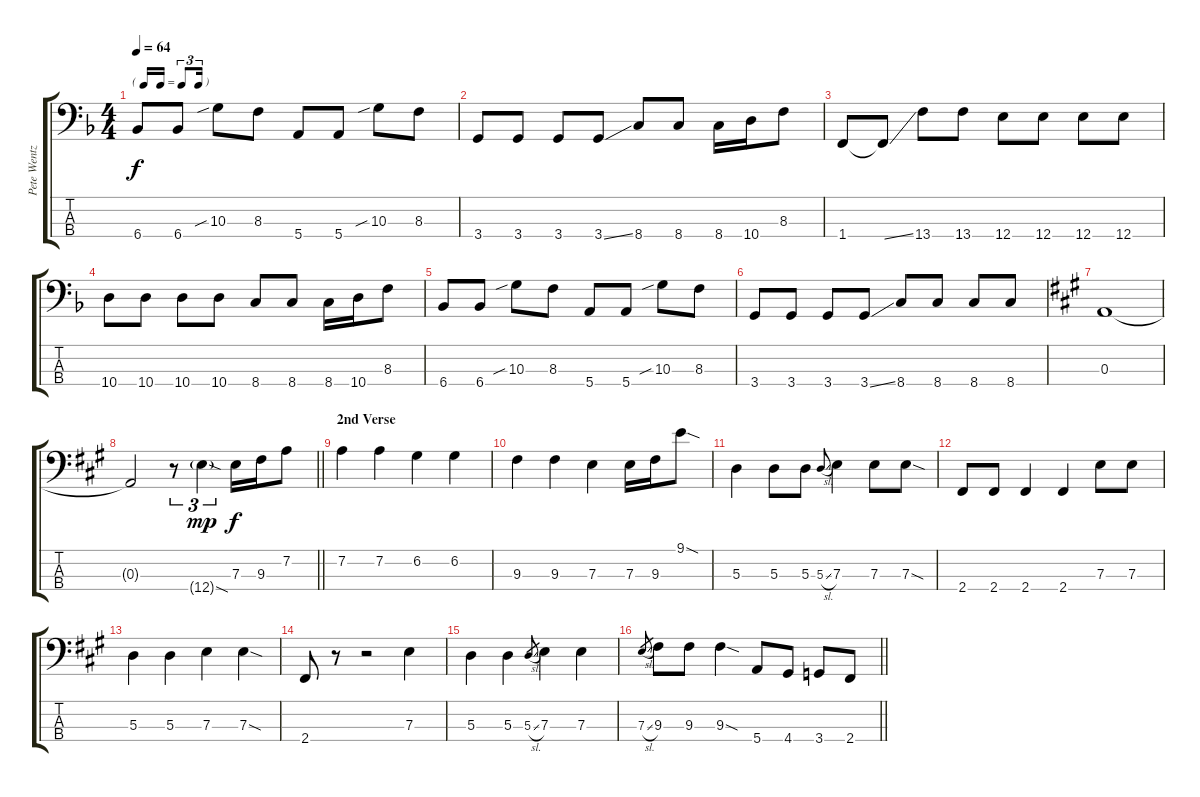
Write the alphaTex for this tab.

\track ("Pete Wentz" "Pete Wentz") {instrument electricbassfinger}
\staff {score tabs}
\tuning (G2 D2 A1 E1) {hide}
\ts (4 4)
\tf triplet16th
\tempo 64
\clef f4
\ks f
6.4.8{dy f} 6.4.8 10.3{sib}.8 8.3.8 5.4.8 5.4.8 10.3{sib}.8 8.3.8 |
3.4.8 3.4.8 3.4.8 3.4{ss}.8 8.4.8 8.4.8 8.4.16 10.4.16 8.3.8 |
1.4.8 1.4{ss t}.8 13.4.8 13.4.8 12.4.8 12.4.8 12.4.8 12.4.8 |
10.4.8 10.4.8 10.4.8 10.4.8 8.4.8 8.4.8 8.4.16 10.4.16 8.3.8 |
6.4.8 6.4.8 10.3{sib}.8 8.3.8 5.4.8 5.4.8 10.3{sib}.8 8.3.8 |
3.4.8 3.4.8 3.4.8 3.4{ss}.8 8.4.8 8.4.8 8.4.8 8.4.8 |
\ks a
0.3.1 |
\barLineRight lightlight
0.3{t}.2 r.8{tu (3 2)} 12.4{sod g}.4{tu (3 2) dy mp} 7.3.16{dy f} 9.3.16 7.2.8 |
\section ("" "2nd Verse")
7.2.4 7.2.4 6.2.4 6.2.4 |
9.3.4 9.3.4 7.3.4 7.3.16 9.3.16 9.1{sod}.8 |
5.3.4 5.3.8 5.3.8 5.3{sl}.8{gr onbeat} 7.3.4 7.3.8 7.3{sod}.8 |
2.4.8 2.4.8 2.4.4 2.4.4 7.3.8 7.3.8 |
5.3.4 5.3.4 7.3.4 7.3{sod}.4 |
2.4.8 r.8 r.2 7.3.4 |
5.3.4 5.3.4 5.3{sl}.8{gr} 7.3.4 7.3.4 |
\barLineRight lightlight
7.3{sl}.8{gr} 9.3.8 9.3.8 9.3{sod}.4 5.4.8 4.4.8 3.4.8 2.4.8
